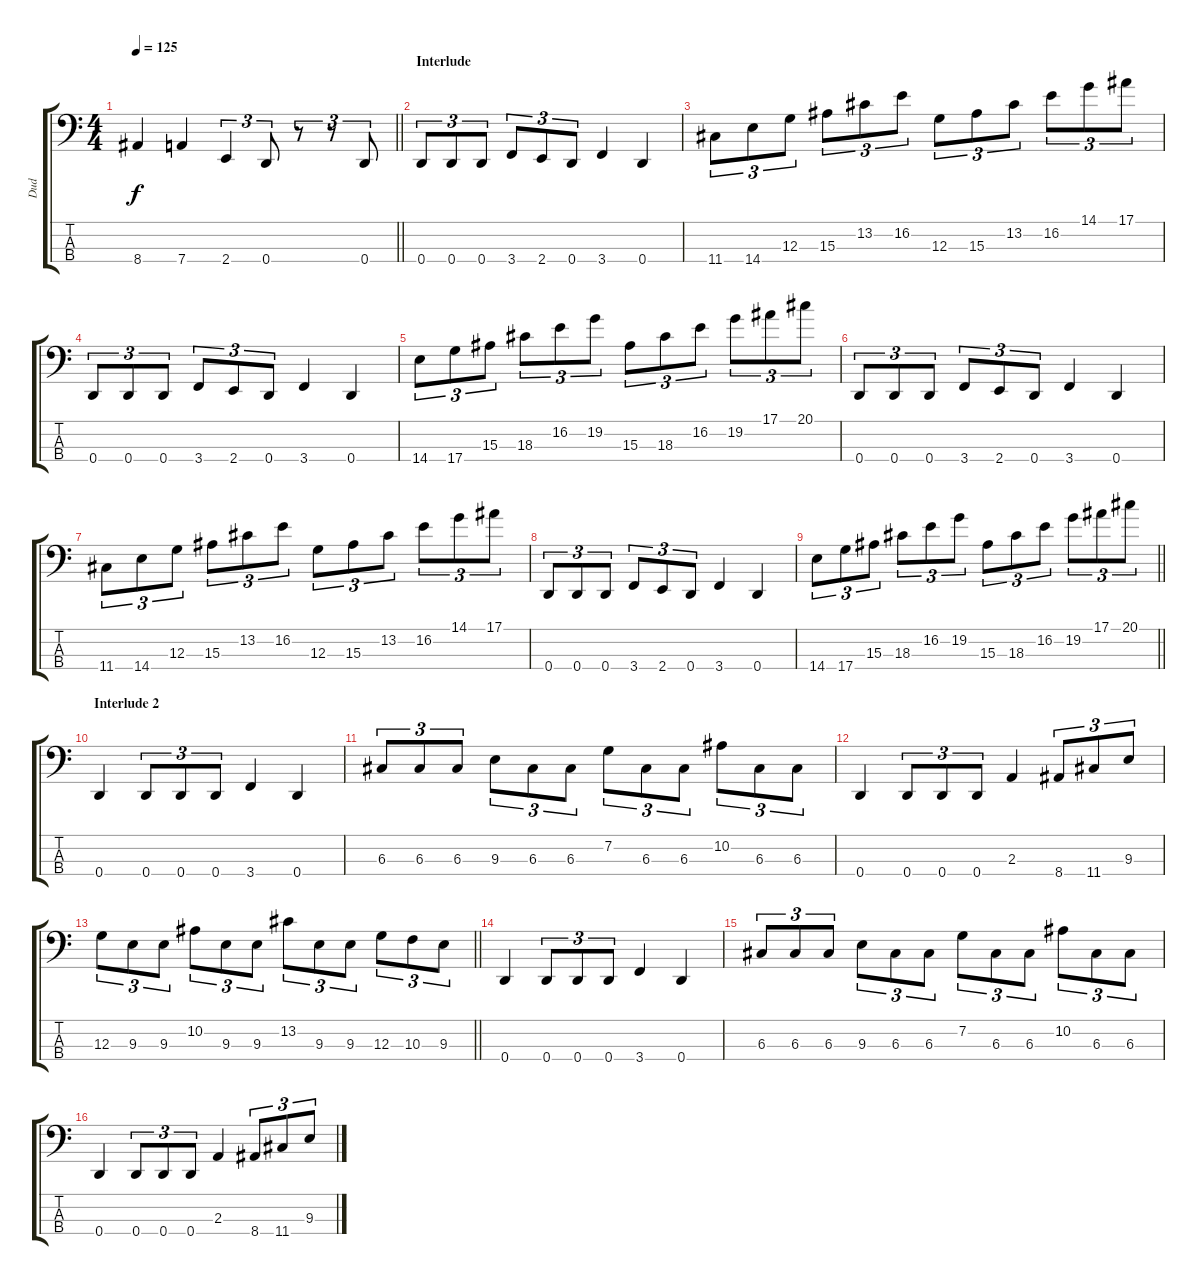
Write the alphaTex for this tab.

\track ("Dud" "Dud") {instrument slapbass1}
\staff {score tabs}
\tuning (F2 C2 G1 D1) {hide}
\ts (4 4)
\tempo 125
\clef f4
\barLineRight lightlight
\ks c
8.4.4{dy f} 7.4.4 2.4.4{tu (3 2)} 0.4.8{tu (3 2)} r.8{tu (3 2)} r.8{tu (3 2)} 0.4.8{tu (3 2)} |
\section ("" "Interlude")
0.4.8{tu (3 2)} 0.4.8{tu (3 2)} 0.4.8{tu (3 2)} 3.4.8{tu (3 2)} 2.4.8{tu (3 2)} 0.4.8{tu (3 2)} 3.4.4 0.4.4 |
11.4.8{tu (3 2)} 14.4.8{tu (3 2)} 12.3.8{tu (3 2)} 15.3.8{tu (3 2)} 13.2.8{tu (3 2)} 16.2.8{tu (3 2)} 12.3.8{tu (3 2)} 15.3.8{tu (3 2)} 13.2.8{tu (3 2)} 16.2.8{tu (3 2)} 14.1.8{tu (3 2)} 17.1.8{tu (3 2)} |
0.4.8{tu (3 2)} 0.4.8{tu (3 2)} 0.4.8{tu (3 2)} 3.4.8{tu (3 2)} 2.4.8{tu (3 2)} 0.4.8{tu (3 2)} 3.4.4 0.4.4 |
14.4.8{tu (3 2)} 17.4.8{tu (3 2)} 15.3.8{tu (3 2)} 18.3.8{tu (3 2)} 16.2.8{tu (3 2)} 19.2.8{tu (3 2)} 15.3.8{tu (3 2)} 18.3.8{tu (3 2)} 16.2.8{tu (3 2)} 19.2.8{tu (3 2)} 17.1.8{tu (3 2)} 20.1.8{tu (3 2)} |
0.4.8{tu (3 2)} 0.4.8{tu (3 2)} 0.4.8{tu (3 2)} 3.4.8{tu (3 2)} 2.4.8{tu (3 2)} 0.4.8{tu (3 2)} 3.4.4 0.4.4 |
11.4.8{tu (3 2)} 14.4.8{tu (3 2)} 12.3.8{tu (3 2)} 15.3.8{tu (3 2)} 13.2.8{tu (3 2)} 16.2.8{tu (3 2)} 12.3.8{tu (3 2)} 15.3.8{tu (3 2)} 13.2.8{tu (3 2)} 16.2.8{tu (3 2)} 14.1.8{tu (3 2)} 17.1.8{tu (3 2)} |
0.4.8{tu (3 2)} 0.4.8{tu (3 2)} 0.4.8{tu (3 2)} 3.4.8{tu (3 2)} 2.4.8{tu (3 2)} 0.4.8{tu (3 2)} 3.4.4 0.4.4 |
\barLineRight lightlight
14.4.8{tu (3 2)} 17.4.8{tu (3 2)} 15.3.8{tu (3 2)} 18.3.8{tu (3 2)} 16.2.8{tu (3 2)} 19.2.8{tu (3 2)} 15.3.8{tu (3 2)} 18.3.8{tu (3 2)} 16.2.8{tu (3 2)} 19.2.8{tu (3 2)} 17.1.8{tu (3 2)} 20.1.8{tu (3 2)} |
\section ("" "Interlude 2")
0.4.4 0.4.8{tu (3 2)} 0.4.8{tu (3 2)} 0.4.8{tu (3 2)} 3.4.4 0.4.4 |
6.3.8{tu (3 2)} 6.3.8{tu (3 2)} 6.3.8{tu (3 2)} 9.3.8{tu (3 2)} 6.3.8{tu (3 2)} 6.3.8{tu (3 2)} 7.2.8{tu (3 2)} 6.3.8{tu (3 2)} 6.3.8{tu (3 2)} 10.2.8{tu (3 2)} 6.3.8{tu (3 2)} 6.3.8{tu (3 2)} |
0.4.4 0.4.8{tu (3 2)} 0.4.8{tu (3 2)} 0.4.8{tu (3 2)} 2.3.4 8.4.8{tu (3 2)} 11.4.8{tu (3 2)} 9.3.8{tu (3 2)} |
\barLineRight lightlight
12.3.8{tu (3 2)} 9.3.8{tu (3 2)} 9.3.8{tu (3 2)} 10.2.8{tu (3 2)} 9.3.8{tu (3 2)} 9.3.8{tu (3 2)} 13.2.8{tu (3 2)} 9.3.8{tu (3 2)} 9.3.8{tu (3 2)} 12.3.8{tu (3 2)} 10.3.8{tu (3 2)} 9.3.8{tu (3 2)} |
0.4.4 0.4.8{tu (3 2)} 0.4.8{tu (3 2)} 0.4.8{tu (3 2)} 3.4.4 0.4.4 |
6.3.8{tu (3 2)} 6.3.8{tu (3 2)} 6.3.8{tu (3 2)} 9.3.8{tu (3 2)} 6.3.8{tu (3 2)} 6.3.8{tu (3 2)} 7.2.8{tu (3 2)} 6.3.8{tu (3 2)} 6.3.8{tu (3 2)} 10.2.8{tu (3 2)} 6.3.8{tu (3 2)} 6.3.8{tu (3 2)} |
0.4.4 0.4.8{tu (3 2)} 0.4.8{tu (3 2)} 0.4.8{tu (3 2)} 2.3.4 8.4.8{tu (3 2)} 11.4.8{tu (3 2)} 9.3.8{tu (3 2)}
